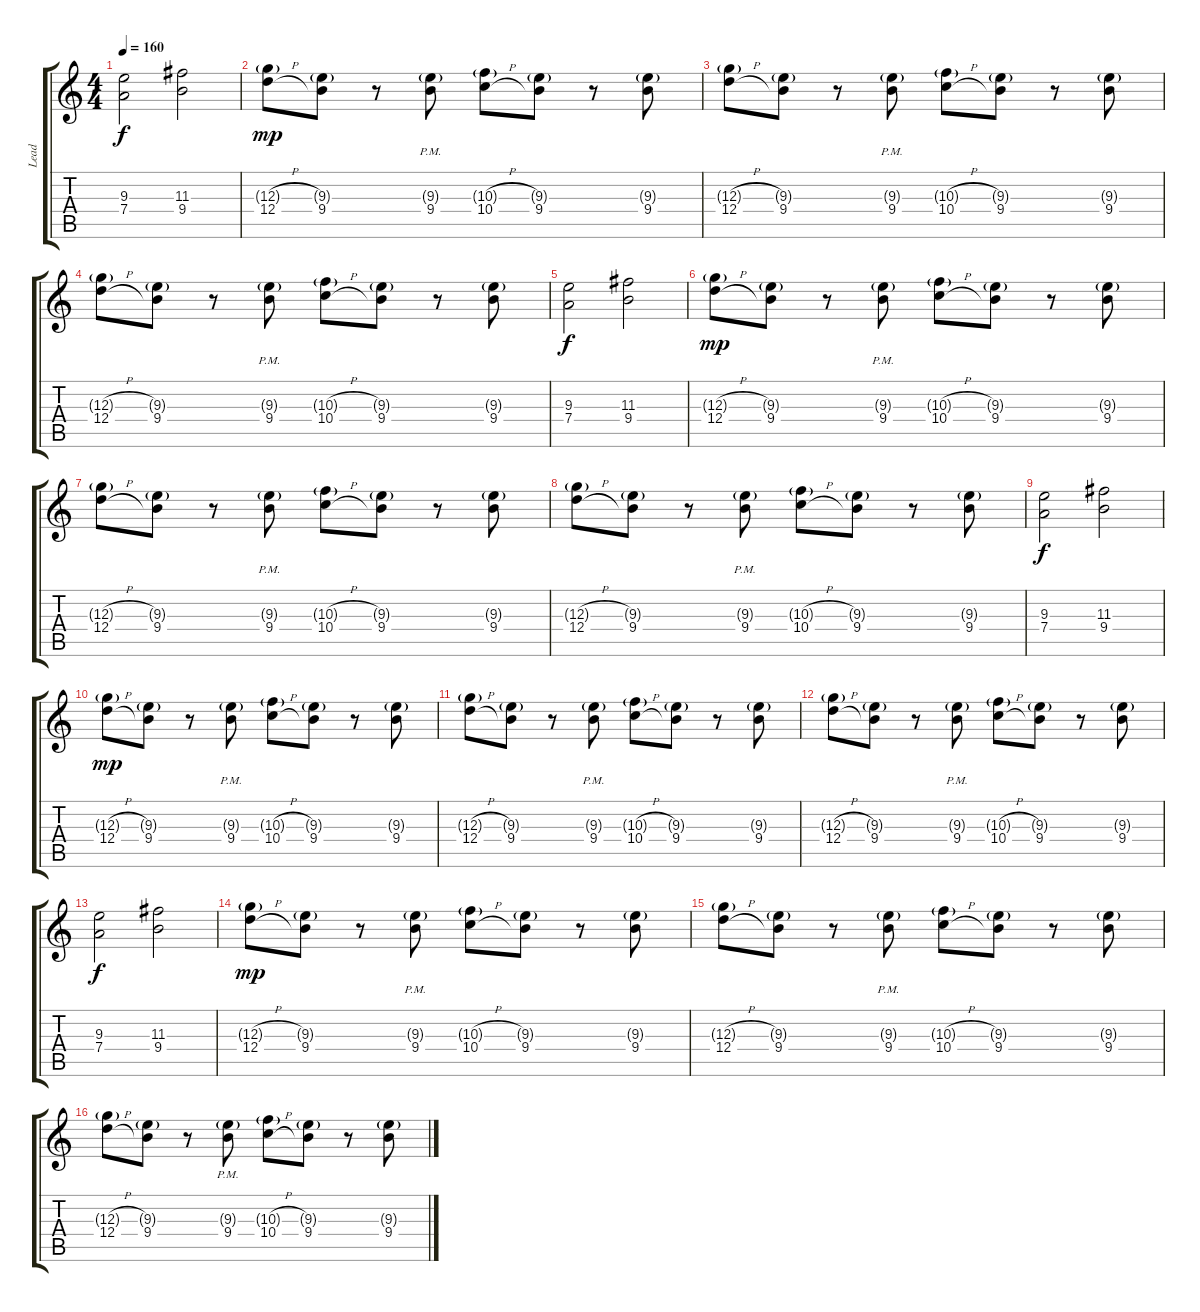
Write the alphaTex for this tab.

\track ("Lead" "Lead") {instrument distortionguitar}
\staff {score tabs}
\tuning (E4 B3 G3 D3 A2 E2) {hide}
\ts (4 4)
\tempo 160
\clef g2
\ks c
(9.3 7.4).2{dy f} (11.3 9.4).2 |
\section ("" "")
(12.3{h g} 12.4{h}).8{dy mp} (9.3{g} 9.4).8 r.8 (9.3{g pm} 9.4{pm}).8 (10.3{h g} 10.4{h}).8 (9.3{g} 9.4).8 r.8 (9.3{g} 9.4).8 |
(12.3{h g} 12.4{h}).8 (9.3{g} 9.4).8 r.8 (9.3{g pm} 9.4{pm}).8 (10.3{h g} 10.4{h}).8 (9.3{g} 9.4).8 r.8 (9.3{g} 9.4).8 |
(12.3{h g} 12.4{h}).8 (9.3{g} 9.4).8 r.8 (9.3{g pm} 9.4{pm}).8 (10.3{h g} 10.4{h}).8 (9.3{g} 9.4).8 r.8 (9.3{g} 9.4).8 |
(9.3 7.4).2{dy f} (11.3 9.4).2 |
(12.3{h g} 12.4{h}).8{dy mp} (9.3{g} 9.4).8 r.8 (9.3{g pm} 9.4{pm}).8 (10.3{h g} 10.4{h}).8 (9.3{g} 9.4).8 r.8 (9.3{g} 9.4).8 |
(12.3{h g} 12.4{h}).8 (9.3{g} 9.4).8 r.8 (9.3{g pm} 9.4{pm}).8 (10.3{h g} 10.4{h}).8 (9.3{g} 9.4).8 r.8 (9.3{g} 9.4).8 |
(12.3{h g} 12.4{h}).8 (9.3{g} 9.4).8 r.8 (9.3{g pm} 9.4{pm}).8 (10.3{h g} 10.4{h}).8 (9.3{g} 9.4).8 r.8 (9.3{g} 9.4).8 |
(9.3 7.4).2{dy f} (11.3 9.4).2 |
\section ("" "")
(12.3{h g} 12.4{h}).8{dy mp} (9.3{g} 9.4).8 r.8 (9.3{g pm} 9.4{pm}).8 (10.3{h g} 10.4{h}).8 (9.3{g} 9.4).8 r.8 (9.3{g} 9.4).8 |
(12.3{h g} 12.4{h}).8 (9.3{g} 9.4).8 r.8 (9.3{g pm} 9.4{pm}).8 (10.3{h g} 10.4{h}).8 (9.3{g} 9.4).8 r.8 (9.3{g} 9.4).8 |
(12.3{h g} 12.4{h}).8 (9.3{g} 9.4).8 r.8 (9.3{g pm} 9.4{pm}).8 (10.3{h g} 10.4{h}).8 (9.3{g} 9.4).8 r.8 (9.3{g} 9.4).8 |
(9.3 7.4).2{dy f} (11.3 9.4).2 |
(12.3{h g} 12.4{h}).8{dy mp} (9.3{g} 9.4).8 r.8 (9.3{g pm} 9.4{pm}).8 (10.3{h g} 10.4{h}).8 (9.3{g} 9.4).8 r.8 (9.3{g} 9.4).8 |
(12.3{h g} 12.4{h}).8 (9.3{g} 9.4).8 r.8 (9.3{g pm} 9.4{pm}).8 (10.3{h g} 10.4{h}).8 (9.3{g} 9.4).8 r.8 (9.3{g} 9.4).8 |
(12.3{h g} 12.4{h}).8 (9.3{g} 9.4).8 r.8 (9.3{g pm} 9.4{pm}).8 (10.3{h g} 10.4{h}).8 (9.3{g} 9.4).8 r.8 (9.3{g} 9.4).8
